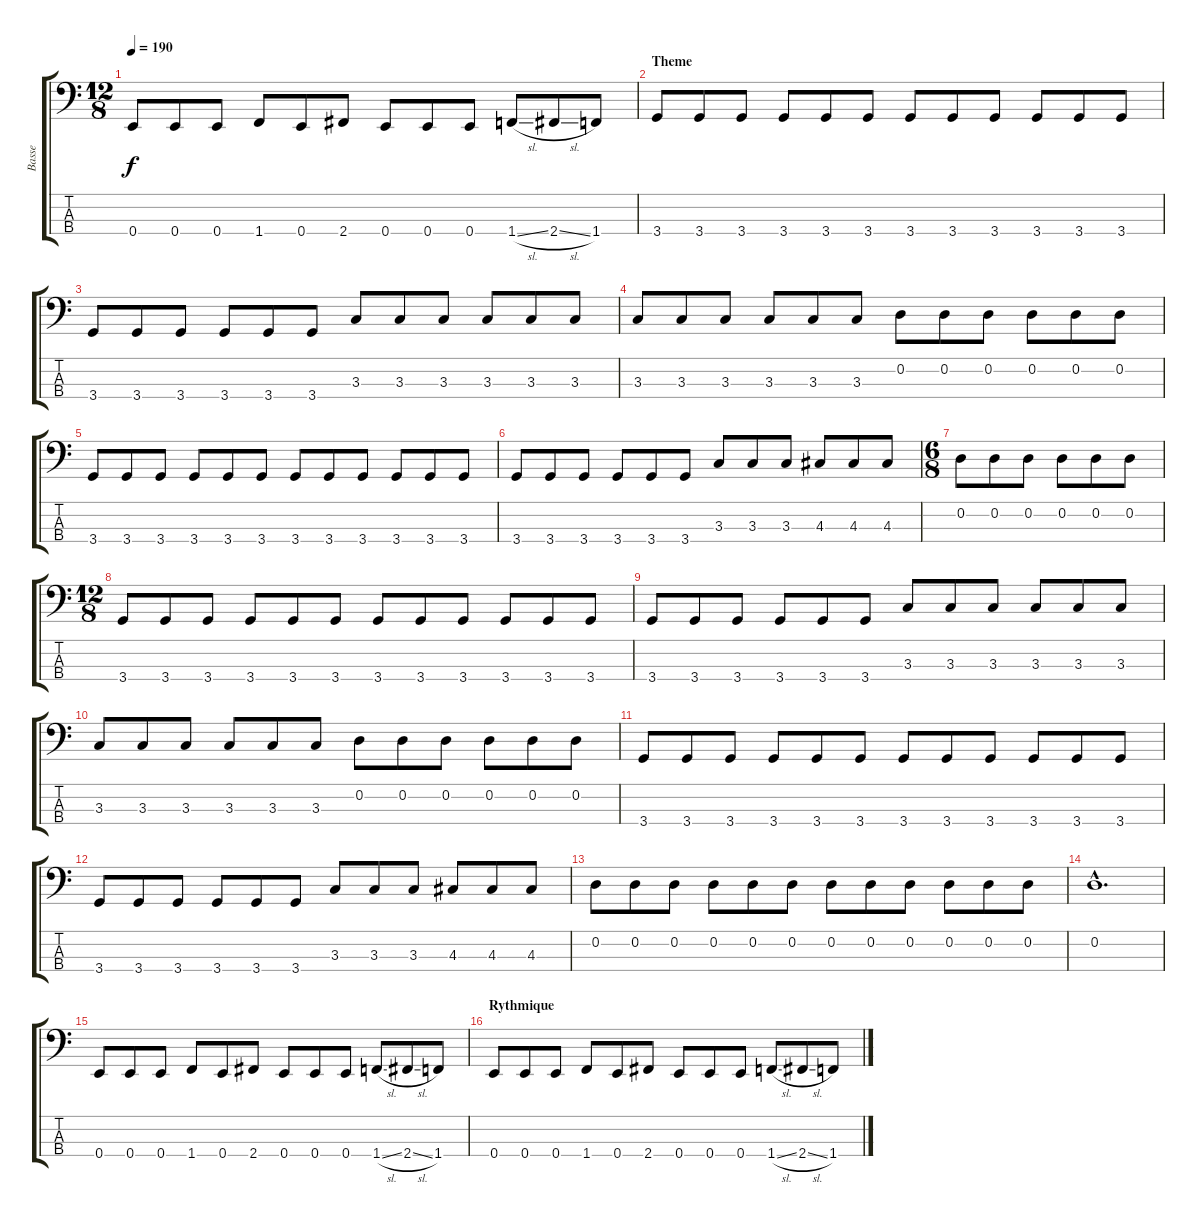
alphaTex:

\track ("Basse" "Basse") {instrument electricbassfinger}
\staff {score tabs}
\tuning (G2 D2 A1 E1) {hide}
\ts (12 8)
\tempo 190
\clef f4
\ks c
0.4.8{dy f} 0.4.8 0.4.8 1.4.8 0.4.8 2.4.8 0.4.8 0.4.8 0.4.8 1.4{sl}.8 2.4{sl}.8 1.4.8 |
\section ("" "Theme")
3.4.8 3.4.8 3.4.8 3.4.8 3.4.8 3.4.8 3.4.8 3.4.8 3.4.8 3.4.8 3.4.8 3.4.8 |
3.4.8 3.4.8 3.4.8 3.4.8 3.4.8 3.4.8 3.3.8 3.3.8 3.3.8 3.3.8 3.3.8 3.3.8 |
3.3.8 3.3.8 3.3.8 3.3.8 3.3.8 3.3.8 0.2.8 0.2.8 0.2.8 0.2.8 0.2.8 0.2.8 |
3.4.8 3.4.8 3.4.8 3.4.8 3.4.8 3.4.8 3.4.8 3.4.8 3.4.8 3.4.8 3.4.8 3.4.8 |
3.4.8 3.4.8 3.4.8 3.4.8 3.4.8 3.4.8 3.3.8 3.3.8 3.3.8 4.3.8 4.3.8 4.3.8 |
\ts (6 8)
0.2.8 0.2.8 0.2.8 0.2.8 0.2.8 0.2.8 |
\ts (12 8)
3.4.8 3.4.8 3.4.8 3.4.8 3.4.8 3.4.8 3.4.8 3.4.8 3.4.8 3.4.8 3.4.8 3.4.8 |
3.4.8 3.4.8 3.4.8 3.4.8 3.4.8 3.4.8 3.3.8 3.3.8 3.3.8 3.3.8 3.3.8 3.3.8 |
3.3.8 3.3.8 3.3.8 3.3.8 3.3.8 3.3.8 0.2.8 0.2.8 0.2.8 0.2.8 0.2.8 0.2.8 |
3.4.8 3.4.8 3.4.8 3.4.8 3.4.8 3.4.8 3.4.8 3.4.8 3.4.8 3.4.8 3.4.8 3.4.8 |
3.4.8 3.4.8 3.4.8 3.4.8 3.4.8 3.4.8 3.3.8 3.3.8 3.3.8 4.3.8 4.3.8 4.3.8 |
0.2.8 0.2.8 0.2.8 0.2.8 0.2.8 0.2.8 0.2.8 0.2.8 0.2.8 0.2.8 0.2.8 0.2.8 |
0.2{hac}.1{d} |
0.4.8 0.4.8 0.4.8 1.4.8 0.4.8 2.4.8 0.4.8 0.4.8 0.4.8 1.4{sl}.8 2.4{sl}.8 1.4.8 |
\section ("" "Rythmique")
0.4.8 0.4.8 0.4.8 1.4.8 0.4.8 2.4.8 0.4.8 0.4.8 0.4.8 1.4{sl}.8 2.4{sl}.8 1.4.8
